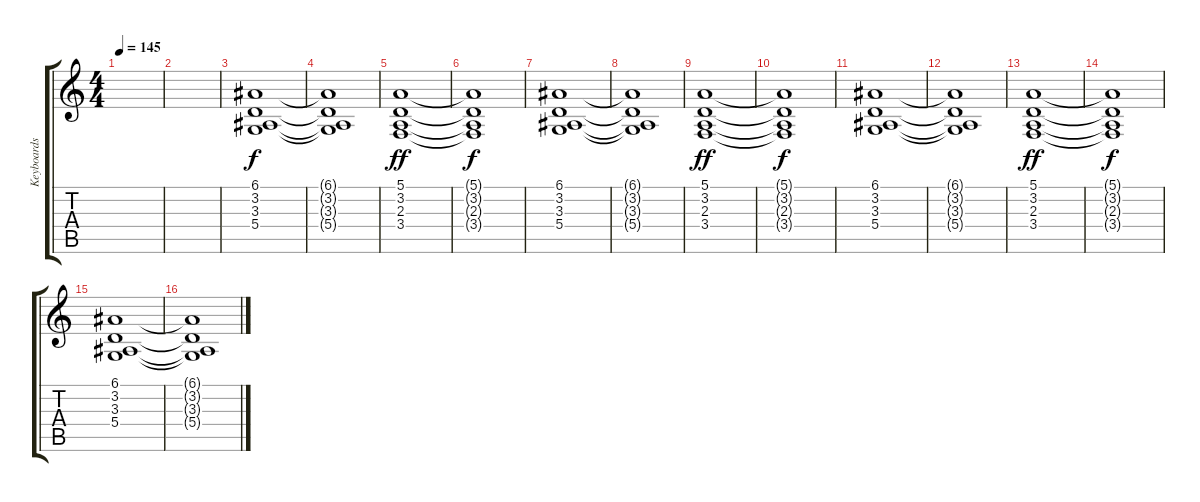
\track ("Keyboards 1" "Keyboards ") {instrument electricpiano1}
\staff {score tabs}
\tuning (E4 B3 G3 D3 A2 D2) {hide}
\ts (4 4)
\tempo 145
\clef g2
\ks c
|
|
(6.1 3.2 3.3 5.4).1{instrument synthstrings1} |
(6.1{t} 3.2{t} 3.3{t} 5.4{t}).1 |
(5.1 3.2 2.3 3.4).1{dy ff} |
(5.1{t} 3.2{t} 2.3{t} 3.4{t}).1{dy f} |
(6.1 3.2 3.3 5.4).1 |
(6.1{t} 3.2{t} 3.3{t} 5.4{t}).1 |
(5.1 3.2 2.3 3.4).1{dy ff} |
(5.1{t} 3.2{t} 2.3{t} 3.4{t}).1{dy f} |
(6.1 3.2 3.3 5.4).1 |
(6.1{t} 3.2{t} 3.3{t} 5.4{t}).1 |
(5.1 3.2 2.3 3.4).1{dy ff} |
(5.1{t} 3.2{t} 2.3{t} 3.4{t}).1{dy f} |
(6.1 3.2 3.3 5.4).1 |
(6.1{t} 3.2{t} 3.3{t} 5.4{t}).1
